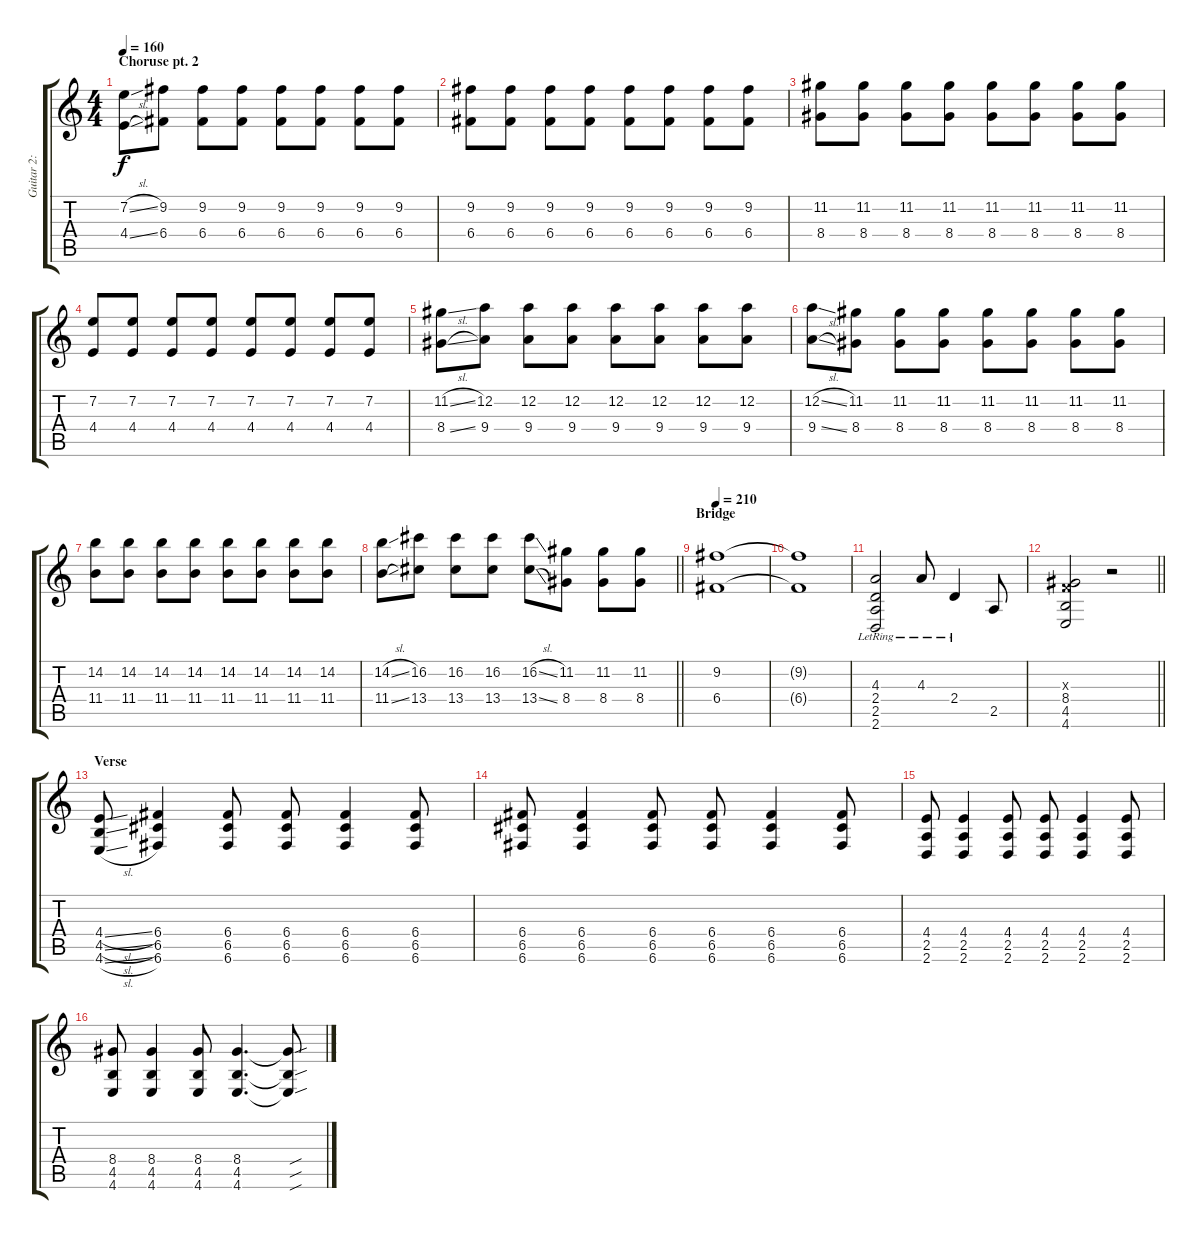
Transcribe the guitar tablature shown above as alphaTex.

\track ("Guitar 2: Damon" "Guitar 2: ") {instrument distortionguitar}
\staff {score tabs}
\tuning (D4 A3 F3 C3 G2 C2) {hide}
\ts (4 4)
\section ("" "Choruse pt. 2")
\tempo 160
\clef g2
\ks c
(7.2{sl} 4.4{sl}).8{dy f} (9.2 6.4).8 (9.2 6.4).8 (9.2 6.4).8 (9.2 6.4).8 (9.2 6.4).8 (9.2 6.4).8 (9.2 6.4).8 |
(9.2 6.4).8 (9.2 6.4).8 (9.2 6.4).8 (9.2 6.4).8 (9.2 6.4).8 (9.2 6.4).8 (9.2 6.4).8 (9.2 6.4).8 |
(11.2 8.4).8 (11.2 8.4).8 (11.2 8.4).8 (11.2 8.4).8 (11.2 8.4).8 (11.2 8.4).8 (11.2 8.4).8 (11.2 8.4).8 |
(7.2 4.4).8 (7.2 4.4).8 (7.2 4.4).8 (7.2 4.4).8 (7.2 4.4).8 (7.2 4.4).8 (7.2 4.4).8 (7.2 4.4).8 |
(11.2{sl} 8.4{sl}).8 (12.2 9.4).8 (12.2 9.4).8 (12.2 9.4).8 (12.2 9.4).8 (12.2 9.4).8 (12.2 9.4).8 (12.2 9.4).8 |
(12.2{sl} 9.4{sl}).8 (11.2 8.4).8 (11.2 8.4).8 (11.2 8.4).8 (11.2 8.4).8 (11.2 8.4).8 (11.2 8.4).8 (11.2 8.4).8 |
(14.2 11.4).8 (14.2 11.4).8 (14.2 11.4).8 (14.2 11.4).8 (14.2 11.4).8 (14.2 11.4).8 (14.2 11.4).8 (14.2 11.4).8 |
\barLineRight lightlight
(14.2{sl} 11.4{sl}).8 (16.2 13.4).8 (16.2 13.4).8 (16.2 13.4).8 (16.2{sl} 13.4{sl}).8 (11.2 8.4).8 (11.2 8.4).8 (11.2 8.4).8 |
\section ("" "Bridge")
\tempo 210
(9.2 6.4).1 |
(9.2{t} 6.4{t}).1 |
(4.3{lr} 2.4{lr} 2.5{lr} 2.6{lr}).2 4.3{lr}.8 2.4{lr}.4 2.5.8 |
\barLineRight lightlight
(0.3{x} 8.4 4.5 4.6).2 r.2 |
\section ("" "Verse")
(4.4{sl} 4.5{sl} 4.6{sl}).8 (6.4 6.5 6.6).4 (6.4 6.5 6.6).8 (6.4 6.5 6.6).8 (6.4 6.5 6.6).4 (6.4 6.5 6.6).8 |
(6.4 6.5 6.6).8 (6.4 6.5 6.6).4 (6.4 6.5 6.6).8 (6.4 6.5 6.6).8 (6.4 6.5 6.6).4 (6.4 6.5 6.6).8 |
(4.4 2.5 2.6).8 (4.4 2.5 2.6).4 (4.4 2.5 2.6).8 (4.4 2.5 2.6).8 (4.4 2.5 2.6).4 (4.4 2.5 2.6).8 |
(8.4 4.5 4.6).8 (8.4 4.5 4.6).4 (8.4 4.5 4.6).8 (8.4 4.5 4.6).4{d} (8.4{sou t} 4.5{sou t} 4.6{sou t}).8
